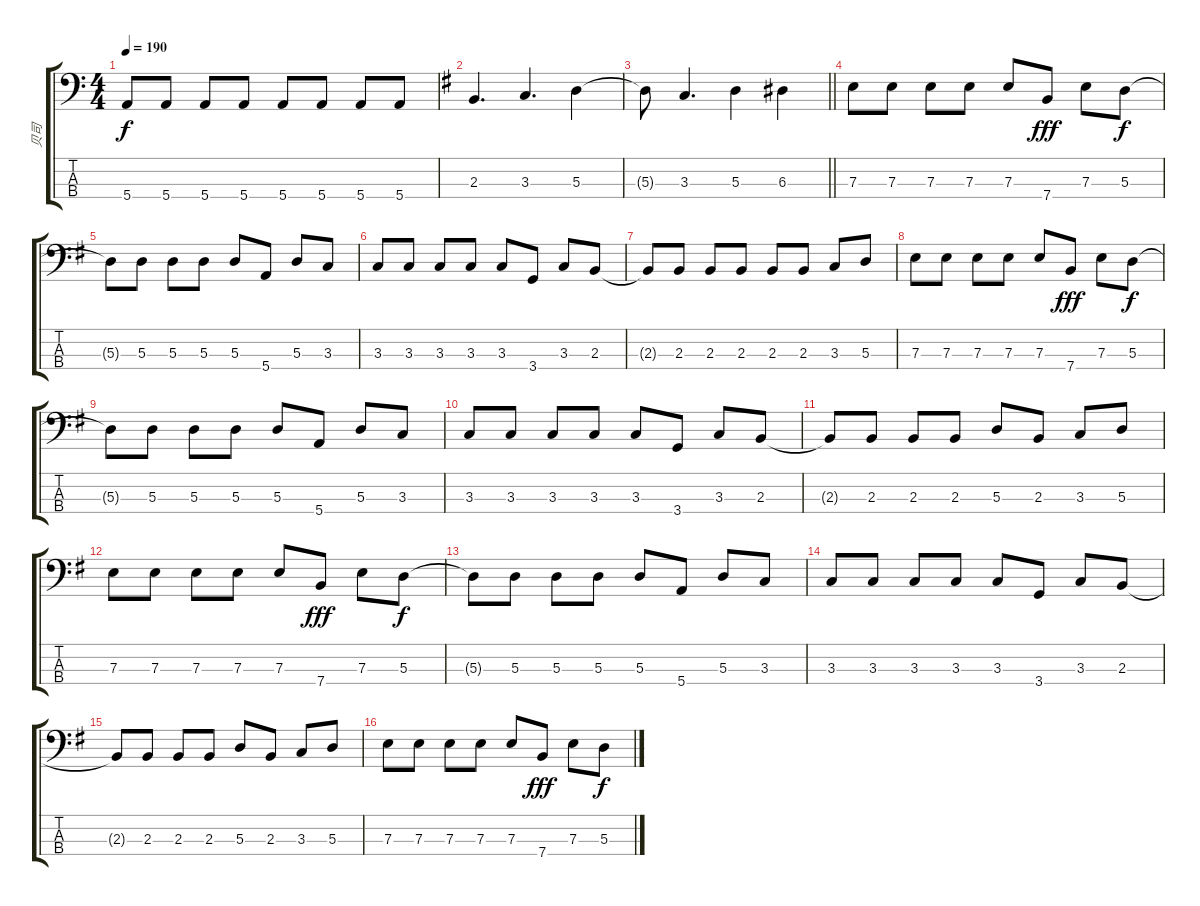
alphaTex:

\track ("贝司" "贝司") {instrument electricbassfinger}
\staff {score tabs}
\tuning (G2 D2 A1 E1) {hide}
\ts (4 4)
\tempo 190
\clef f4
\ks c
5.4.8{dy f} 5.4.8 5.4.8 5.4.8 5.4.8 5.4.8 5.4.8 5.4.8 |
\ks g
2.3.4{d} 3.3.4{d} 5.3.4 |
\barLineRight lightlight
5.3{t}.8 3.3.4{d} 5.3.4 6.3.4 |
7.3.8 7.3.8 7.3.8 7.3.8 7.3.8 7.4.8{dy fff} 7.3.8 5.3.8{dy f} |
5.3{t}.8 5.3.8 5.3.8 5.3.8 5.3.8 5.4.8 5.3.8 3.3.8 |
3.3.8 3.3.8 3.3.8 3.3.8 3.3.8 3.4.8 3.3.8 2.3.8 |
2.3{t}.8 2.3.8 2.3.8 2.3.8 2.3.8 2.3.8 3.3.8 5.3.8 |
7.3.8 7.3.8 7.3.8 7.3.8 7.3.8 7.4.8{dy fff} 7.3.8 5.3.8{dy f} |
5.3{t}.8 5.3.8 5.3.8 5.3.8 5.3.8 5.4.8 5.3.8 3.3.8 |
3.3.8 3.3.8 3.3.8 3.3.8 3.3.8 3.4.8 3.3.8 2.3.8 |
2.3{t}.8 2.3.8 2.3.8 2.3.8 5.3.8 2.3.8 3.3.8 5.3.8 |
7.3.8 7.3.8 7.3.8 7.3.8 7.3.8 7.4.8{dy fff} 7.3.8 5.3.8{dy f} |
5.3{t}.8 5.3.8 5.3.8 5.3.8 5.3.8 5.4.8 5.3.8 3.3.8 |
3.3.8 3.3.8 3.3.8 3.3.8 3.3.8 3.4.8 3.3.8 2.3.8 |
2.3{t}.8 2.3.8 2.3.8 2.3.8 5.3.8 2.3.8 3.3.8 5.3.8 |
7.3.8 7.3.8 7.3.8 7.3.8 7.3.8 7.4.8{dy fff} 7.3.8 5.3.8{dy f}
